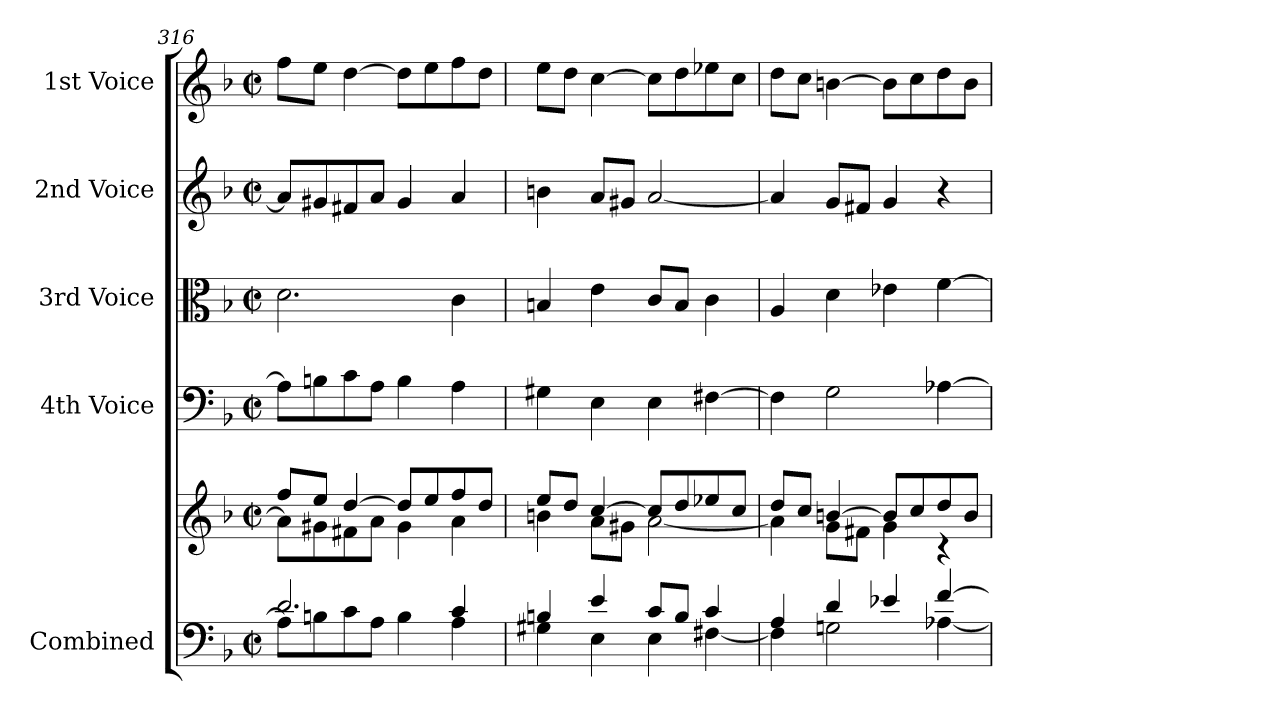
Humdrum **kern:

**kern	**kern	**kern	**kern	**kern	**kern
*part5	*part5	*part4	*part3	*part2	*part1
*staff6	*staff5	*staff4	*staff3	*staff2	*staff1
*I"Combined	*	*I"4th Voice	*I"3rd Voice	*I"2nd Voice	*I"1st Voice
*clefF4	*clefG2	*clefF4	*clefC3	*clefG2	*clefG2
*k[b-]	*k[b-]	*k[b-]	*k[b-]	*k[b-]	*k[b-]
*M2/2	*M2/2	*M2/2	*M2/2	*M2/2	*M2/2
*met(c|)	*met(c|)	*met(c|)	*met(c|)	*met(c|)	*met(c|)
=316	=316	=316	=316	=316	=316
*^	*^	*	*	*	*
2.d/	8A\L]	8ff/L	8a\L]	8A\L]	2.d\	8a/L]	8ff\L
.	8Bn\	8ee/J	8g#X\	8Bn\	.	8g#X/	8ee\J
.	8c\	[4dd/	8f#X\	8c\	.	8f#X/	[4dd\
.	8A\J	.	8a\J	8A\J	.	8a/J	.
.	4B\	8dd/L]	4g#\	4B\	.	4g#/	8dd\L]
.	.	8ee/	.	.	.	.	8ee\
4c/	4A\	8ff/	4a\	4A\	4c\	4a/	8ff\
.	.	8dd/J	.	.	.	.	8dd\J
=317	=317	=317	=317	=317	=317	=317	=317
4Bn/	4G#X\	8ee/L	4bn\	4G#X\	4Bn/	4bn\	8ee\L
.	.	8dd/J	.	.	.	.	8dd\J
4e/	4E\	[4cc/	8a\L	4E\	4e\	8a/L	[4cc\
.	.	.	8g#X\J	.	.	8g#X/J	.
8c/L	4E\	8cc/L]	[2a\	4E\	8c/L	[2a/	8cc\L]
8B/J	.	8dd/	.	.	8B/J	.	8dd\
4c/	[4F#X\	8ee-X/	.	[4F#X\	4c\	.	8ee-X\
.	.	8cc/J	.	.	.	.	8cc\J
!!LO:LB:g=z
=318	=318	=318	=318	=318	=318	=318	=318
4A/	4F#\]	8dd/L	4a\]	4F#\]	4A/	4a/]	8dd\L
.	.	8cc/J	.	.	.	.	8cc\J
4d/	2Gn\	[4bn/	8g\L	2G\	4d\	8g/L	[4bn\
.	.	.	8f#X\J	.	.	8f#X/J	.
4e-X/	.	8b/L]	4g\	.	4e-X\	4g/	8b\L]
.	.	8cc/	.	.	.	.	8cc\
[4f/	[4A-X\	8dd/	4r	[4A-X\	[4f\	4r	8dd\
.	.	8b/J	.	.	.	.	8b\J
*v	*v	*	*	*	*	*	*
*	*v	*v	*	*	*	*
=	=	=	=	=	=
*-	*-	*-	*-	*-	*-
